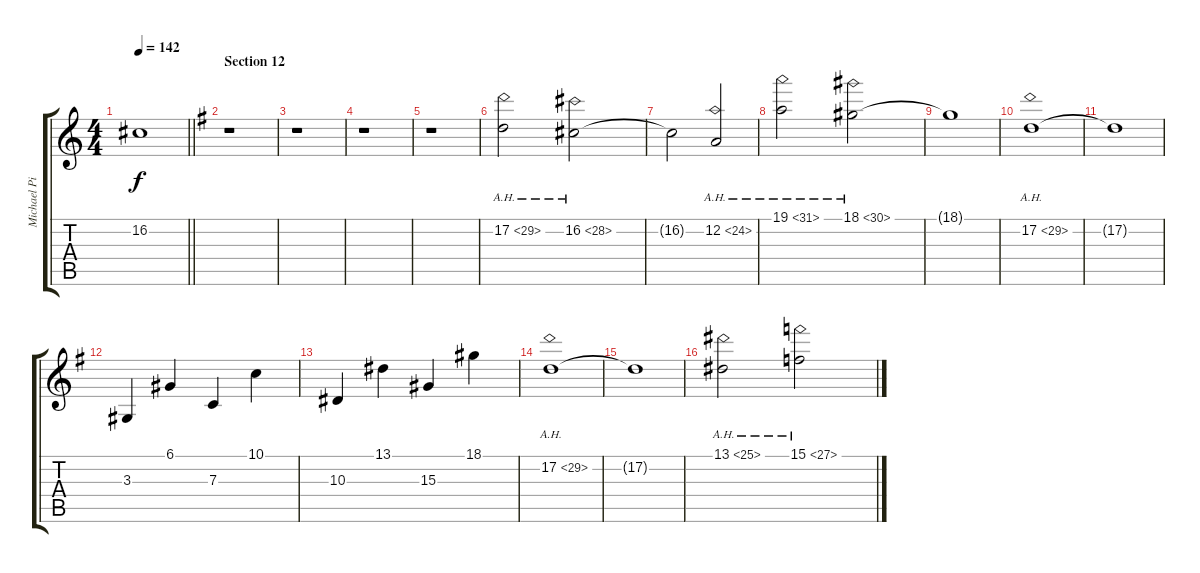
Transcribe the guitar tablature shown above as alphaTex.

\track ("Michael Pinella (string)" "Michael Pi") {instrument stringensemble1}
\staff {score tabs}
\tuning (D4 A3 F3 C3 G2 D2) {hide}
\ts (4 4)
\tempo 142
\clef g2
\barLineRight lightlight
\ks aminor
16.2{t}.1{dy f} |
\section ("" "Section 12")
\ks eminor
r.1 |
r.1 |
r.1 |
r.1 |
17.2{ah 12}.2 16.2{ah 12}.2 |
16.2{t}.2 12.2{ah 12}.2 |
19.1{ah 12}.2 18.1{ah 12}.2 |
18.1{t}.1 |
17.2{ah 12}.1 |
17.2{t}.1 |
3.3.4 6.1.4 7.3.4 10.1.4 |
10.3.4 13.1.4 15.3.4 18.1.4 |
17.2{ah 12}.1 |
17.2{t}.1 |
13.1{ah 12}.2 15.1{ah 12}.2
